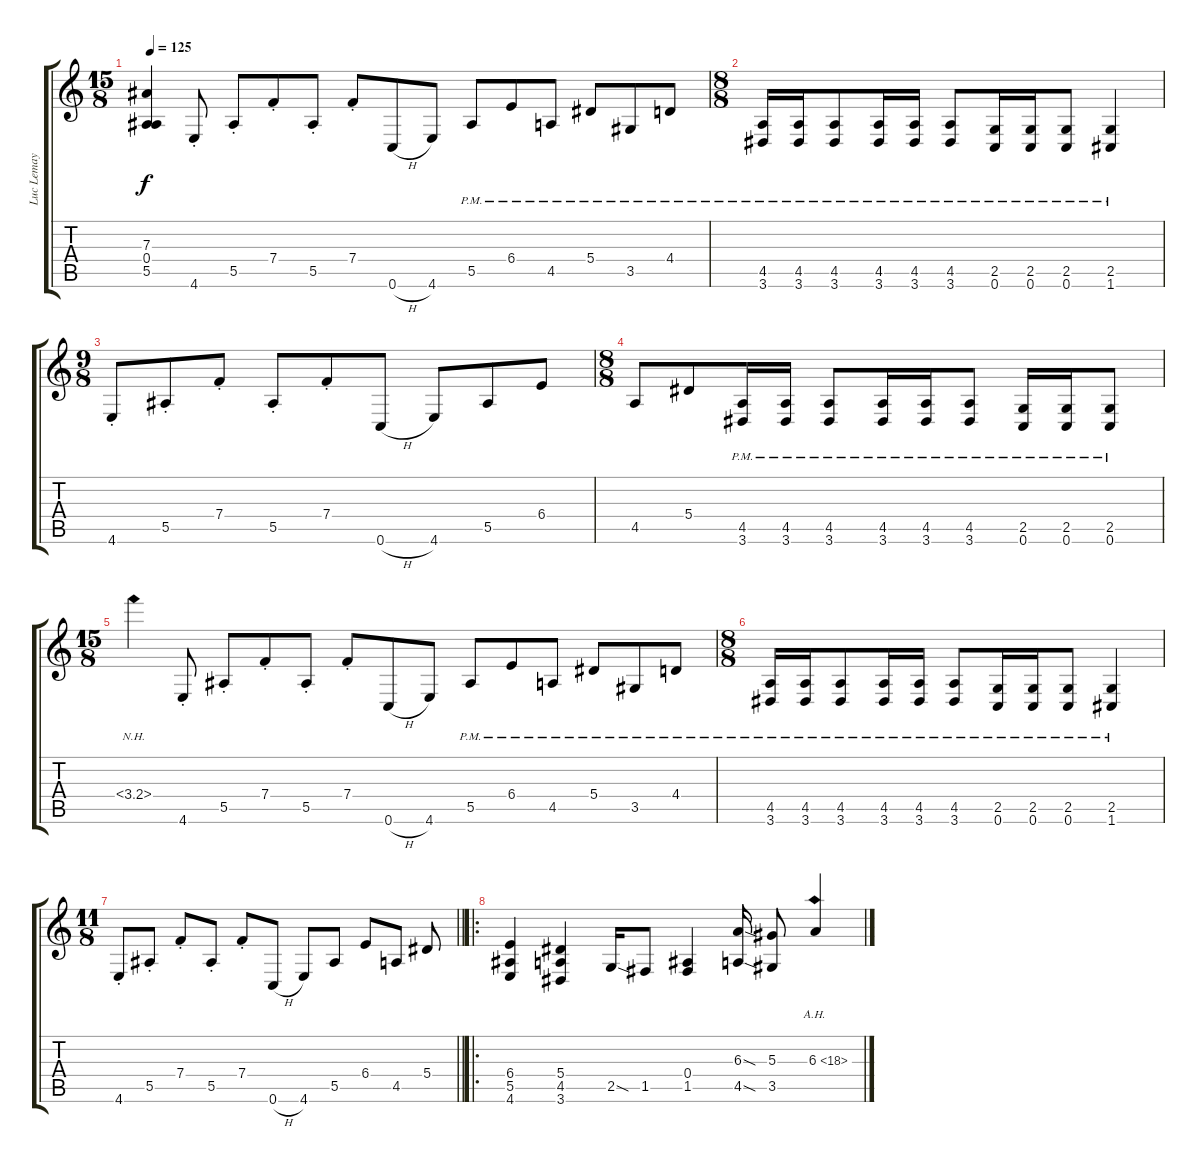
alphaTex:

\track ("Luc Lemay" "Luc Lemay") {instrument distortionguitar}
\staff {score tabs}
\tuning (C4 G3 Eb3 Bb2 F2 C2) {hide}
\ts (15 8)
\tempo 125
\clef g2
\ks c
(7.3 0.4 5.5).4{dy f} 4.6{st}.8 5.5{st}.8 7.4{st}.8 5.5{st}.8 7.4{st}.8 0.6{h}.8 4.6.8 5.5{pm}.8 6.4{pm}.8 4.5{pm}.8 5.4{pm}.8 3.5{pm}.8 4.4{pm}.8 |
\ts (8 8)
(4.5{pm} 3.6{pm}).16 (4.5{pm} 3.6{pm}).16 (4.5{pm} 3.6{pm}).8 (4.5{pm} 3.6{pm}).16 (4.5{pm} 3.6{pm}).16 (4.5{pm} 3.6{pm}).8 (2.5{pm} 0.6{pm}).16 (2.5{pm} 0.6{pm}).16 (2.5{pm} 0.6{pm}).8 (2.5{pm} 1.6{pm}).4 |
\ts (9 8)
4.6{st}.8 5.5{st}.8 7.4{st}.8 5.5{st}.8 7.4{st}.8 0.6{h}.8 4.6.8 5.5.8 6.4.8 |
\ts (8 8)
4.5.8 5.4.8 (4.5{pm} 3.6{pm}).16 (4.5{pm} 3.6{pm}).16 (4.5{pm} 3.6{pm}).8 (4.5{pm} 3.6{pm}).16 (4.5{pm} 3.6{pm}).16 (4.5{pm} 3.6{pm}).8 (2.5{pm} 0.6{pm}).16 (2.5{pm} 0.6{pm}).16 (2.5{pm} 0.6{pm}).8 |
\ts (15 8)
3.4{nh}.4 4.6{st}.8 5.5{st}.8 7.4{st}.8 5.5{st}.8 7.4{st}.8 0.6{h}.8 4.6.8 5.5{pm}.8 6.4{pm}.8 4.5{pm}.8 5.4{pm}.8 3.5{pm}.8 4.4{pm}.8 |
\ts (8 8)
(4.5{pm} 3.6{pm}).16 (4.5{pm} 3.6{pm}).16 (4.5{pm} 3.6{pm}).8 (4.5{pm} 3.6{pm}).16 (4.5{pm} 3.6{pm}).16 (4.5{pm} 3.6{pm}).8 (2.5{pm} 0.6{pm}).16 (2.5{pm} 0.6{pm}).16 (2.5{pm} 0.6{pm}).8 (2.5{pm} 1.6{pm}).4 |
\ts (11 8)
\barLineRight lightlight
4.6{st}.8 5.5{st}.8 7.4{st}.8 5.5{st}.8 7.4{st}.8 0.6{h}.8 4.6.8 5.5.8 6.4.8 4.5.8 5.4.8 |
\ro
(6.4 5.5 4.6).4 (5.4 4.5 3.6).4 2.5{sod}.16 1.5.8 (0.4 1.5).4 (6.3{sod} 4.5{sod}).16 (5.3 3.5).8 6.3{ah 12}.4
